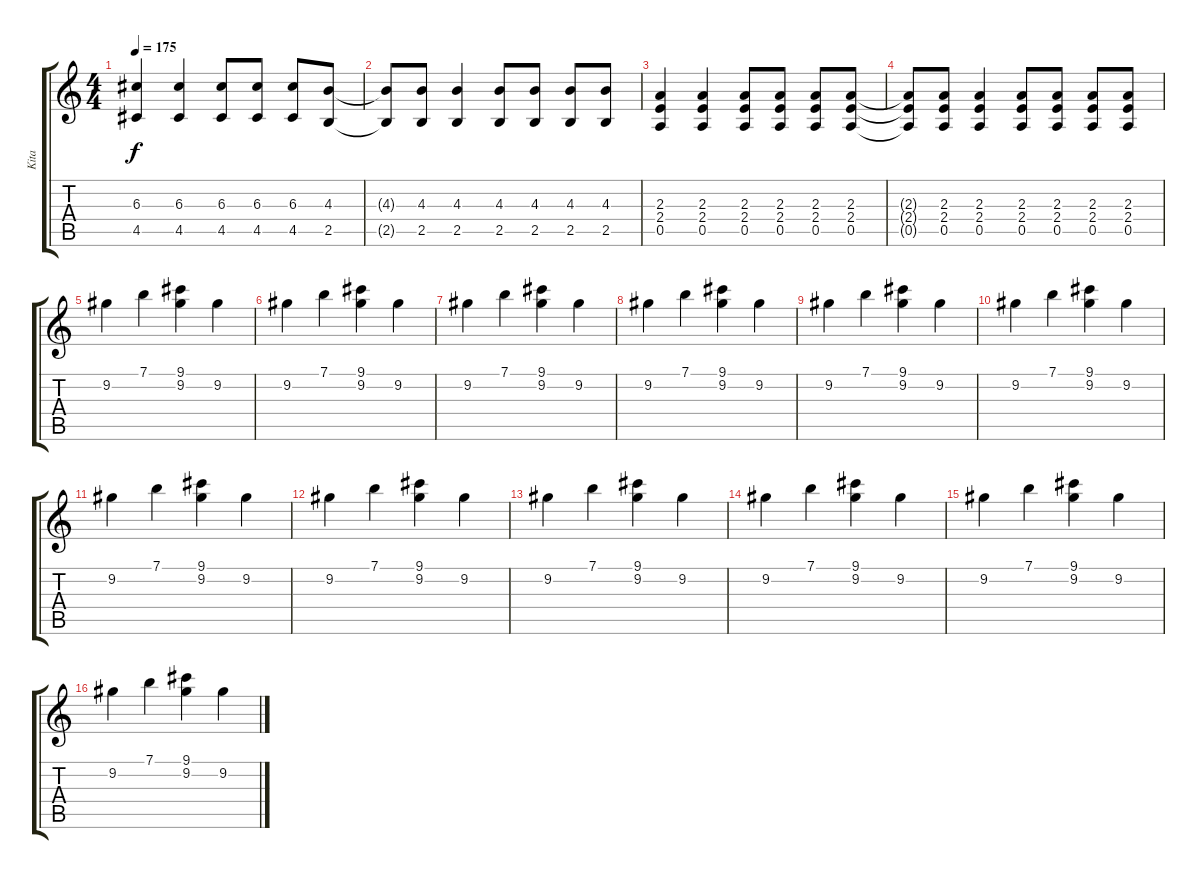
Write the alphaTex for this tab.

\track ("Kita" "Kita") {instrument overdrivenguitar}
\staff {score tabs}
\tuning (E4 B3 G3 D3 A2 E2) {hide}
\ts (4 4)
\tempo 175
\clef g2
\ks c
(6.3 4.5).4{dy f} (6.3 4.5).4 (6.3 4.5).8 (6.3 4.5).8 (6.3 4.5).8 (4.3 2.5).8 |
(4.3{t} 2.5{t}).8 (4.3 2.5).8 (4.3 2.5).4 (4.3 2.5).8 (4.3 2.5).8 (4.3 2.5).8 (4.3 2.5).8 |
(2.3 2.4 0.5).4 (2.3 2.4 0.5).4 (2.3 2.4 0.5).8 (2.3 2.4 0.5).8 (2.3 2.4 0.5).8 (2.3 2.4 0.5).8 |
(2.3{t} 2.4{t} 0.5{t}).8 (2.3 2.4 0.5).8 (2.3 2.4 0.5).4 (2.3 2.4 0.5).8 (2.3 2.4 0.5).8 (2.3 2.4 0.5).8 (2.3 2.4 0.5).8 |
9.2.4 7.1.4 (9.1 9.2).4 9.2.4 |
9.2.4 7.1.4 (9.1 9.2).4 9.2.4 |
9.2.4 7.1.4 (9.1 9.2).4 9.2.4 |
9.2.4 7.1.4 (9.1 9.2).4 9.2.4 |
9.2.4 7.1.4 (9.1 9.2).4 9.2.4 |
9.2.4 7.1.4 (9.1 9.2).4 9.2.4 |
9.2.4 7.1.4 (9.1 9.2).4 9.2.4 |
9.2.4 7.1.4 (9.1 9.2).4 9.2.4 |
9.2.4 7.1.4 (9.1 9.2).4 9.2.4 |
9.2.4 7.1.4 (9.1 9.2).4 9.2.4 |
9.2.4 7.1.4 (9.1 9.2).4 9.2.4 |
9.2.4 7.1.4 (9.1 9.2).4 9.2.4
